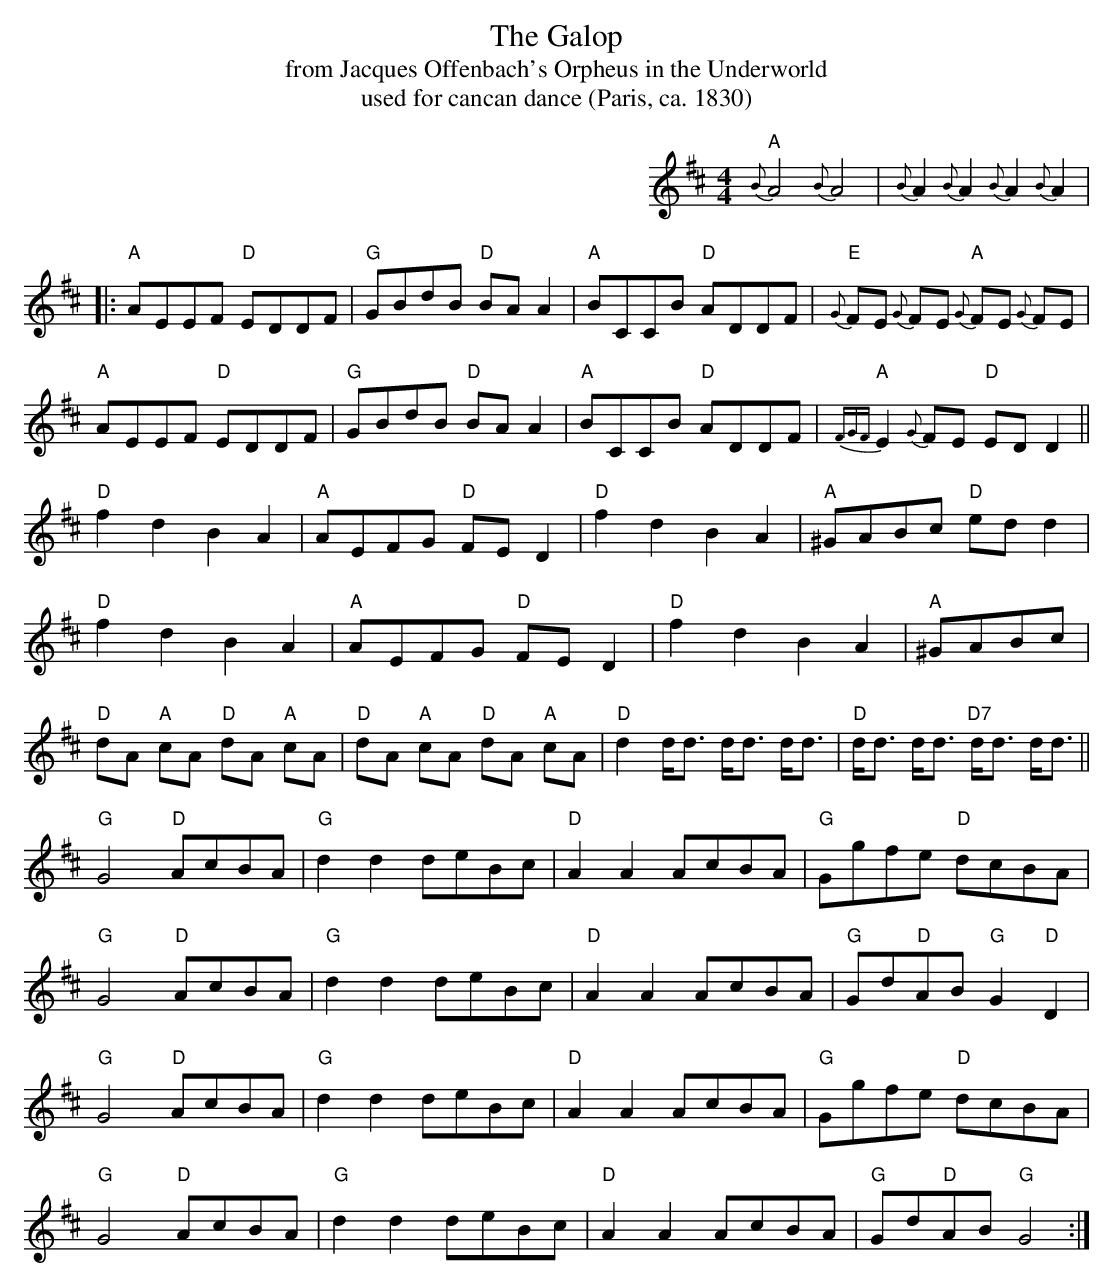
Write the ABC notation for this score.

X:1
T: The Galop
T: from Jacques Offenbach's Orpheus in the Underworld
T: used for cancan dance (Paris, ca. 1830)
K: D
M: 4/4
L: 1/8
"A"{B}A4 {B}A4|{B}A2 {B}A2 {B}A2 {B}A2|
|: "A"AEEF "D"EDDF|"G"GBdB "D"BA A2|"A"BCCB "D"ADDF|"E"{G}FE {G}FE "A"{G}FE {G}FE|
"A"AEEF "D"EDDF|"G"GBdB "D"BA A2|"A"BCCB "D"ADDF|"A"{FGF}E2 {G}FE "D"ED D2 ||
"D"f2 d2 B2 A2|"A"AEFG "D"FE D2|"D"f2 d2 B2 A2|"A"^GABc "D"ed d2|
"D"f2 d2 B2 A2|"A"AEFG "D"FE D2|"D"f2 d2 B2 A2|"A"^GABc |
"D"dA "A"cA "D"dA "A"cA|"D"dA "A"cA "D"dA "A"cA|"D"d2 d<d d<d d<d|"D"d<d d<d "D7"d<d d<d||
"G"G4 "D"AcBA|"G"d2 d2 deBc|"D"A2 A2 AcBA|"G"Ggfe "D"dcBA|
"G"G4 "D"AcBA|"G"d2 d2 deBc|"D"A2 A2 AcBA|"G"Gd"D"AB "G"G2 "D"D2|
"G"G4 "D"AcBA|"G"d2 d2 deBc|"D"A2 A2 AcBA|"G"Ggfe "D"dcBA|
"G"G4 "D"AcBA|"G"d2 d2 deBc|"D"A2 A2 AcBA|"G"Gd"D"AB "G"G4 :|
